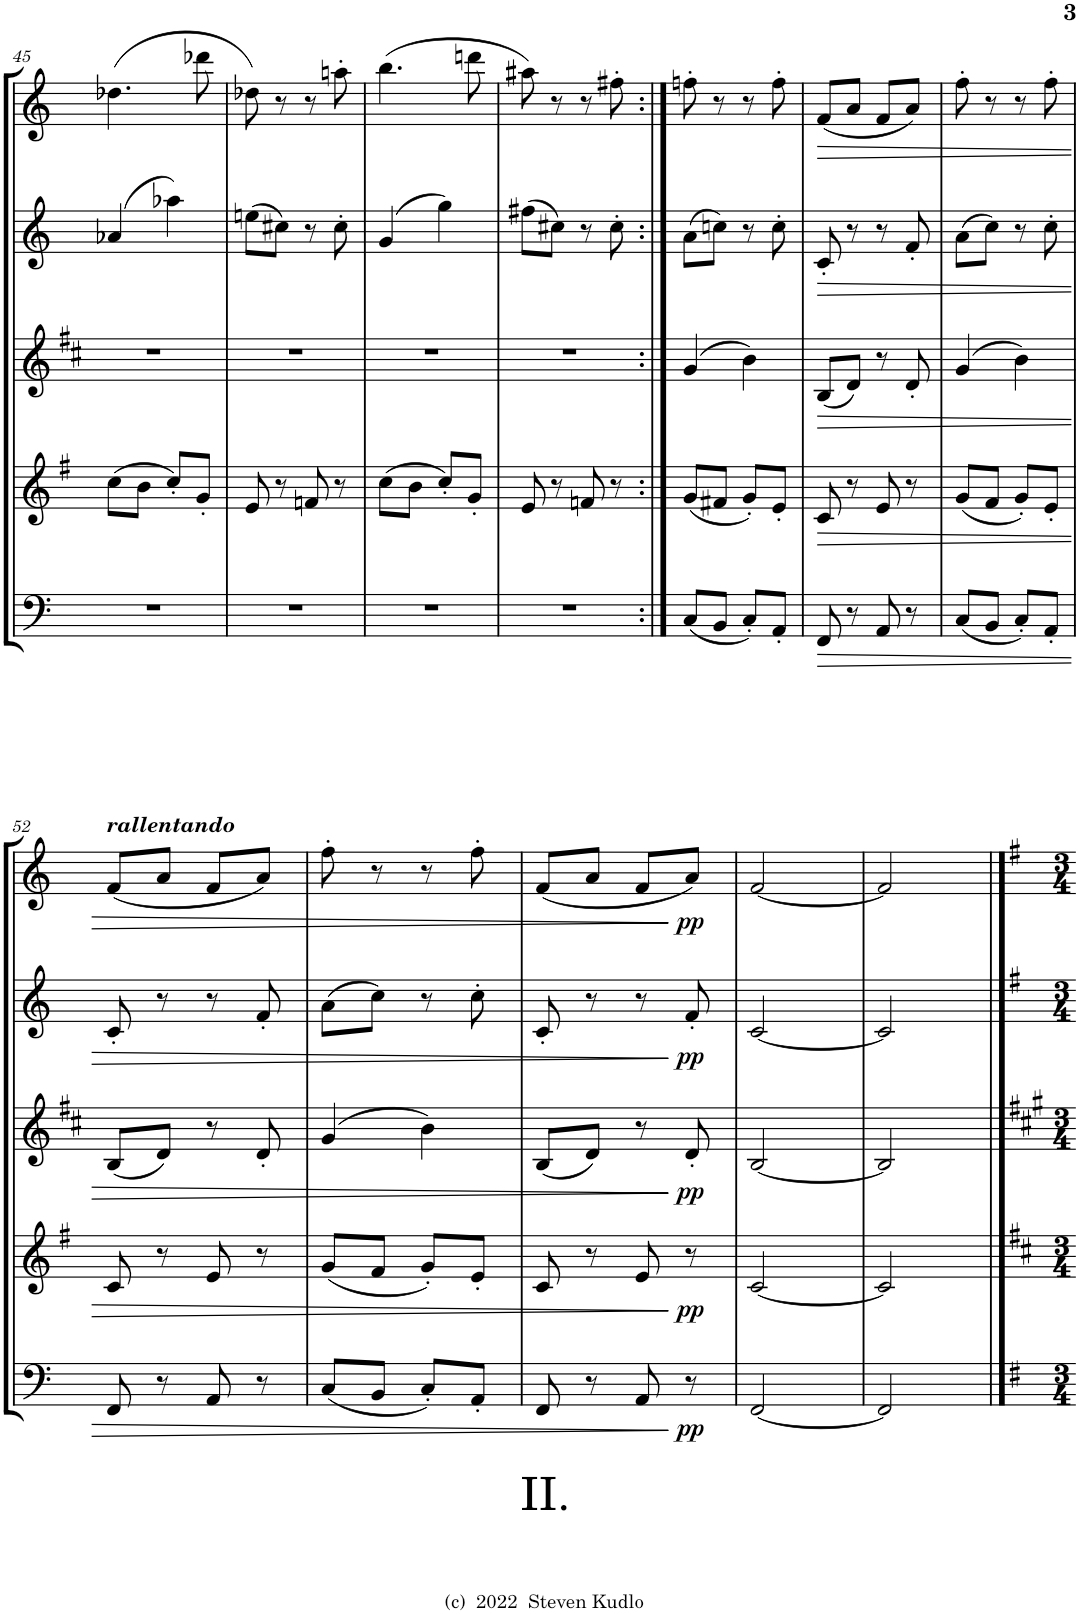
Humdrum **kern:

**kern	**dynam	**kern	**dynam	**kern	**dynam	**kern	**dynam	**kern	**dynam
*part5	*part5	*part4	*part4	*part3	*part3	*part2	*part2	*part1	*part1
*staff5	*staff5	*staff4	*staff4	*staff3	*staff3	*staff2	*staff2	*staff1	*staff1
*I"Bassoon	*	*I"Horn in F	*	*I"Bb Clarinet	*	*I"Oboe	*	*I"Flute	*
*I'Bsn	*	*I'Hn	*	*I'Cl	*	*I'Ob	*	*I'Fl	*
!!LO:PB:g=z
*clefF4	*	*clefG2	*	*clefG2	*	*clefG2	*	*clefG2	*
*	*	*Trd4c7	*	*Trd1c2	*	*	*	*	*
*k[]	*	*k[f#]	*	*k[f#c#]	*	*k[]	*	*k[]	*
*M2/4	*	*M2/4	*	*M2/4	*	*M2/4	*	*M2/4	*
=45	=45	=45	=45	=45	=45	=45	=45	=45	=45
2r	.	(8cc\L	.	2r	.	(4a-X/	.	(4.dd-X\	.
.	.	8b\J	.	.	.	.	.	.	.
.	.	8cc'/L)	.	.	.	4aa-X\)	.	.	.
.	.	8g'/J	.	.	.	.	.	8ddd-X\	.
=46	=46	=46	=46	=46	=46	=46	=46	=46	=46
2r	.	8e/	.	2r	.	(8een\L	.	8dd-X\)	.
.	.	8r	.	.	.	8cc#X\J)	.	8r	.
.	.	8fn/	.	.	.	8r	.	8r	.
.	.	8r	.	.	.	8cc#'\	.	8aan'\	.
=47	=47	=47	=47	=47	=47	=47	=47	=47	=47
2r	.	(8cc\L	.	2r	.	(4g/	.	(4.bb\	.
.	.	8b\J	.	.	.	.	.	.	.
.	.	8cc'/L)	.	.	.	4gg\)	.	.	.
.	.	8g'/J	.	.	.	.	.	8dddn\	.
=48	=48	=48	=48	=48	=48	=48	=48	=48	=48
2r	.	8e/	.	2r	.	(8ff#X\L	.	8aa#X\)	.
.	.	8r	.	.	.	8cc#X\J)	.	8r	.
.	.	8fn/	.	.	.	8r	.	8r	.
.	.	8r	.	.	.	8cc#'\	.	8ff#X'\	.
=49:|!	=49:|!	=49:|!	=49:|!	=49:|!	=49:|!	=49:|!	=49:|!	=49:|!	=49:|!
(8C/L	.	(8g/L	.	(4g/	.	(8a\L	.	8ffn'\	.
8BB/J	.	8f#X/J	.	.	.	8ccn\J)	.	8r	.
8C'/L)	.	8g'/L)	.	4b\)	.	8r	.	8r	.
8AA'/J	.	8e'/J	.	.	.	8cc'\	.	8ff'\	.
=50	=50	=50	=50	=50	=50	=50	=50	=50	=50
!	!LO:HP:b	!	!LO:HP:b	!	!LO:HP:b	!	!LO:HP:b	!	!LO:HP:b
8FF/	>	8c/	>	(8B/L	>	8c'/	>	(8f/L	>
8r	.	8r	.	8d/J)	.	8r	.	8a/J	.
8AA/	.	8e/	.	8r	.	8r	.	8f/L	.
8r	.	8r	.	8d'/	.	8f'/	.	8a/J)	.
=51	=51	=51	=51	=51	=51	=51	=51	=51	=51
(8C/L	.	(8g/L	.	(4g/	.	(8a\L	.	8ff'\	.
8BB/J	.	8f#/J	.	.	.	8cc\J)	.	8r	.
8C'/L)	.	8g'/L)	.	4b\)	.	8r	.	8r	.
8AA'/J	.	8e'/J	.	.	.	8cc'\	.	8ff'\	.
!!LO:LB:g=z
=52	=52	=52	=52	=52	=52	=52	=52	=52	=52
!	!	!	!	!	!	!	!	!LO:TX:a:Bi:t=rallentando	!
8FF/	.	8c/	.	(8B/L	.	8c'/	.	(8f/L	.
8r	.	8r	.	8d/J)	.	8r	.	8a/J	.
8AA/	.	8e/	.	8r	.	8r	.	8f/L	.
8r	.	8r	.	8d'/	.	8f'/	.	8a/J)	.
=53	=53	=53	=53	=53	=53	=53	=53	=53	=53
(8C/L	.	(8g/L	.	(4g/	.	(8a\L	.	8ff'\	.
8BB/J	.	8f#/J	.	.	.	8cc\J)	.	8r	.
8C'/L)	.	8g'/L)	.	4b\)	.	8r	.	8r	.
8AA'/J	.	8e'/J	.	.	.	8cc'\	.	8ff'\	.
=54	=54	=54	=54	=54	=54	=54	=54	=54	=54
8FF/	.	8c/	.	(8B/L	.	8c'/	.	(8f/L	.
8r	.	8r	.	8d/J)	.	8r	.	8a/J	.
8AA/	.	8e/	.	8r	.	8r	.	8f/L	.
!	!LO:DY:n=1:b	!	!LO:DY:n=1:b	!	!LO:DY:n=1:b	!	!LO:DY:n=1:b	!	!LO:DY:n=1:b
8r	] pp	8r	] pp	8d'/	] pp	8f'/	] pp	8a/J)	] pp
=55	=55	=55	=55	=55	=55	=55	=55	=55	=55
[2FF/	.	[2c/	.	[2B/	.	[2c/	.	[2f/	.
=56	=56	=56	=56	=56	=56	=56	=56	=56	=56
2FF/]	.	2c/]	.	2B/]	.	2c/]	.	2f/]	.
==	==	==	==	==	==	==	==	==	==
*-	*-	*-	*-	*-	*-	*-	*-	*-	*-
